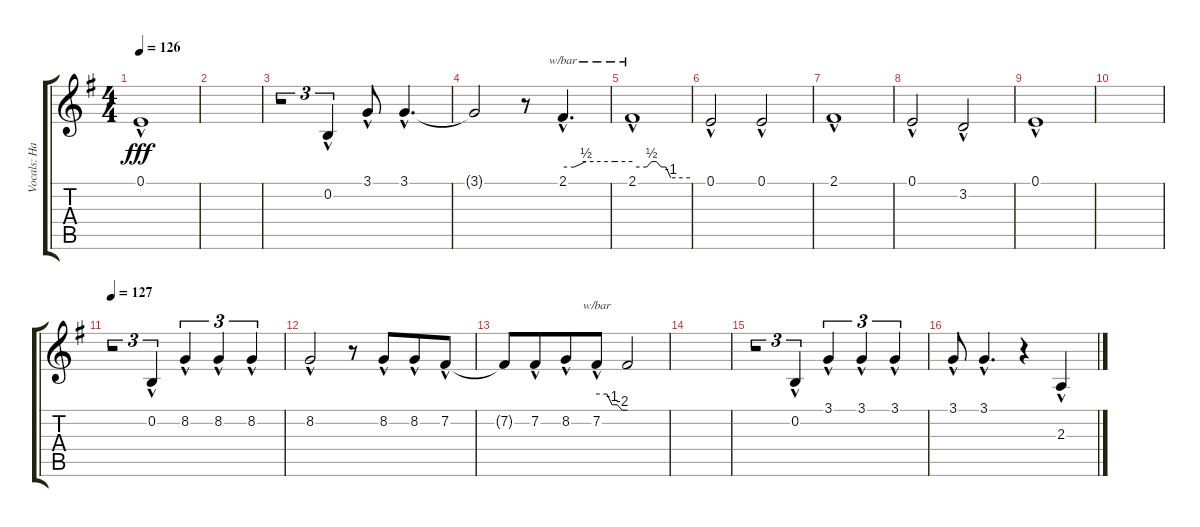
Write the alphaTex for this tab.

\track ("Vocals: Halford" "Vocals: Ha") {instrument lead1square}
\staff {score tabs}
\tuning (E4 B3 G3 D3 A2 E2) {hide}
\ts (4 4)
\tempo 126
\clef g2
\ks g
0.1{hac}.1{dy fff} |
|
r.2{tu (3 2)} 0.2{hac}.4{tu (3 2)} 3.1{hac}.8 3.1{hac}.4{d} |
3.1{t}.2 r.8 2.1{hac}.4{d tbe (custom default 0 0 10 0 20 2 45 2 60 2)} |
2.1{hac}.1{tbe (custom default 0 0 15 0 20 2 25 2 30 0 35 0 40 -4 60 -4)} |
0.1{hac}.2 0.1{hac}.2 |
2.1{hac}.1 |
0.1{hac}.2 3.2{hac}.2 |
0.1{hac}.1 |
|
\tempo 127
r.2{tu (3 2)} 0.2{hac}.4{tu (3 2)} 8.2{hac}.4{tu (3 2)} 8.2{hac}.4{tu (3 2)} 8.2{hac}.4{tu (3 2)} |
8.2{hac}.2 r.8 8.2{hac}.8{beam merge} 8.2{hac}.8 7.2{hac}.8 |
7.2{t}.8 7.2{hac}.8{beam merge} 8.2{hac}.8 7.2{hac}.8{tbe (custom default 0 0 20 0 30 -4 40 -4 50 -8 60 -8)} 7.2{t}.2 |
|
r.2{tu (3 2)} 0.2{hac}.4{tu (3 2)} 3.1{hac}.4{tu (3 2)} 3.1{hac}.4{tu (3 2)} 3.1{hac}.4{tu (3 2)} |
3.1{hac}.8 3.1{hac}.4{d} r.4 2.3{hac}.4
